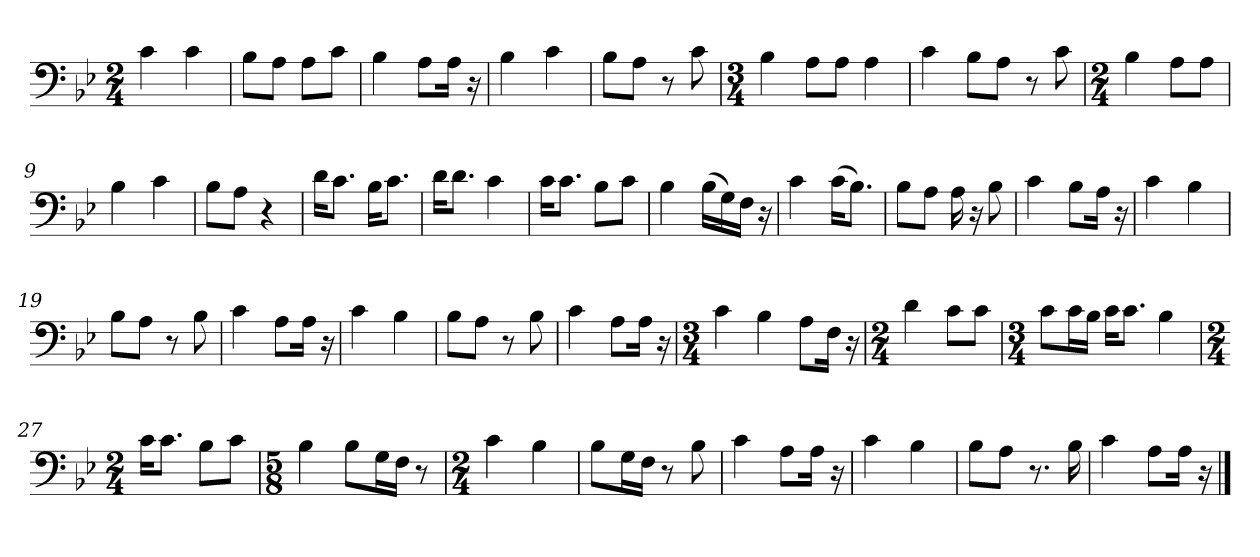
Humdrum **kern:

**kern
*part1
*staff1
*clefF4
*k[b-e-]
*M2/4
=1
4c\
4c\
=2
8B-\L
8A\J
8A\L
8c\J
=3
4B-\
8A\L
16A\Jk
16r
=4
4B-\
4c\
=5
8B-\L
8A\J
8r
8c\
=6
*M3/4
4B-\
8A\L
8A\J
4A\
=7
4c\
8B-\L
8A\J
8r
8c\
=8
*M2/4
4B-\
8A\L
8A\J
=9
4B-\
4c\
=10
8B-\L
8A\J
4r
=11
16d\KL
8.c\J
16B-\KL
8.c\J
=12
16d\KL
8.d\J
4c\
=13
16c\KL
8.c\J
8B-\L
8c\J
=14
4B-\
(16B-\LL
16G\)
16F\JJ
16r
=15
4c\
(16c\KL
8.B-\J)
=16
8B-\L
8A\J
16A\
16r
8B-\
=17
4c\
8B-\L
16A\Jk
16r
=18
4c\
4B-\
=19
8B-\L
8A\J
8r
8B-\
=20
4c\
8A\L
16A\Jk
16r
=21
4c\
4B-\
=22
8B-\L
8A\J
8r
8B-\
=23
4c\
8A\L
16A\Jk
16r
=24
*M3/4
4c\
4B-\
8A\L
16F\Jk
16r
=25
*M2/4
4d\
8c\L
8c\J
=26
*M3/4
8c\L
16c\L
16B-\JJ
16c\KL
8.c\J
4B-\
=27
*M2/4
16c\KL
8.c\J
8B-\L
8c\J
=28
*M5/8
4B-\
8B-\L
16G\L
16F\JJ
8r
=29
*M2/4
4c\
4B-\
=30
8B-\L
16G\L
16F\JJ
8r
8B-\
=31
4c\
8A\L
16A\Jk
16r
=32
4c\
4B-\
=33
8B-\L
8A\J
8.r
16B-\
=34
4c\
8A\L
16A\Jk
16r
==
*-
